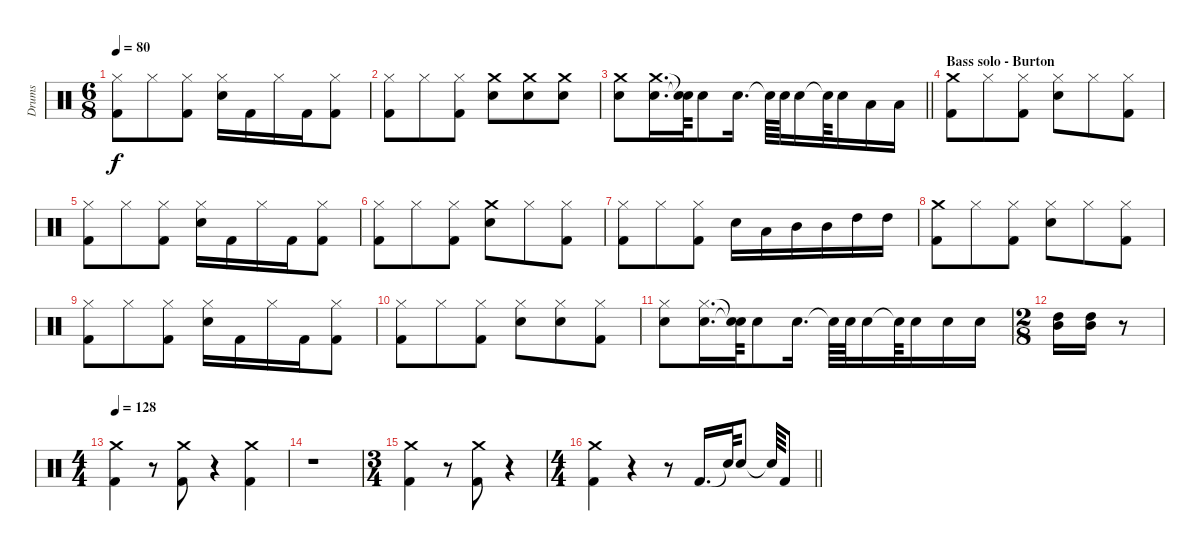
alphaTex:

\track ("Drums" "Drums") {instrument percussion}
\staff {score}
\articulation defaults
\ts (6 8)
\tempo 80
\clef neutral
\ks c
("Hi-Hat (closed)" "Kick (hit) 2").8{dy f} "Hi-Hat (closed)".8 ("Kick (hit) 2" "Hi-Hat (closed)").8 ("Snare (hit) 2" "Hi-Hat (closed)").16 "Kick (hit) 2".16 "Hi-Hat (closed)".16 "Kick (hit) 2".16 ("Kick (hit) 2" "Hi-Hat (closed)").8 |
("Hi-Hat (closed)" "Kick (hit) 2").8 "Hi-Hat (closed)".8 ("Kick (hit) 2" "Hi-Hat (closed)").8 ("Crash medium (hit)" "Snare (hit) 2").8 ("Crash medium (hit)" "Snare (hit) 2").8 ("Crash medium (hit)" "Snare (hit) 2").8 |
\barLineRight lightlight
("Snare (hit) 2" "Crash medium (hit)").8 ("Snare (hit) 2" "Crash medium (hit)").16{d} ("Snare (hit)"{t} "Snare (hit)"{t}).64 "Snare (hit) 2".8 "Snare (hit) 2".16{d} "Snare (hit)"{t}.64 "Snare (hit) 2".64 "Snare (hit) 2".16 "Snare (hit)"{t}.64 "Snare (hit) 2".16 "Low Tom (hit)".16 "Low Tom (hit)".16 |
\section ("" "Bass solo - Burton")
("Kick (hit) 2" "Crash medium (hit)").8 "Hi-Hat (closed)".8 ("Kick (hit) 2" "Hi-Hat (closed)").8 ("Snare (hit) 2" "Hi-Hat (closed)").8 "Hi-Hat (closed)".8 ("Kick (hit) 2" "Hi-Hat (closed)").8 |
("Hi-Hat (closed)" "Kick (hit) 2").8 "Hi-Hat (closed)".8 ("Kick (hit) 2" "Hi-Hat (closed)").8 ("Snare (hit) 2" "Hi-Hat (closed)").16 "Kick (hit) 2".16 "Hi-Hat (closed)".16 "Kick (hit) 2".16 ("Kick (hit) 2" "Hi-Hat (closed)").8 |
("Hi-Hat (closed)" "Kick (hit) 2").8 "Hi-Hat (closed)".8 ("Hi-Hat (closed)" "Kick (hit) 2").8 ("Crash medium (hit)" "Snare (hit) 2").8 "Hi-Hat (closed)".8 ("Hi-Hat (closed)" "Kick (hit) 2").8 |
("Hi-Hat (closed)" "Kick (hit) 2").8 "Hi-Hat (closed)".8 ("Kick (hit) 2" "Hi-Hat (closed)").8 "Snare (hit) 2".16 "Low Tom (hit)".16 "Mid Tom (hit)".16 "Mid Tom (hit)".16 "High Tom (hit)".16 "High Tom (hit)".16 |
("Kick (hit) 2" "Crash medium (hit)").8 "Hi-Hat (closed)".8 ("Kick (hit) 2" "Hi-Hat (closed)").8 ("Snare (hit) 2" "Hi-Hat (closed)").8 "Hi-Hat (closed)".8 ("Kick (hit) 2" "Hi-Hat (closed)").8 |
("Hi-Hat (closed)" "Kick (hit) 2").8 "Hi-Hat (closed)".8 ("Kick (hit) 2" "Hi-Hat (closed)").8 ("Snare (hit) 2" "Hi-Hat (closed)").16 "Kick (hit) 2".16 "Hi-Hat (closed)".16 "Kick (hit) 2".16 ("Kick (hit) 2" "Hi-Hat (closed)").8 |
("Kick (hit) 2" "Hi-Hat (closed)").8 "Hi-Hat (closed)".8 ("Kick (hit) 2" "Hi-Hat (closed)").8 ("Snare (hit) 2" "Hi-Hat (closed)").8 ("Hi-Hat (closed)" "Snare (hit) 2").8 ("Kick (hit) 2" "Hi-Hat (closed)").8 |
("Hi-Hat (closed)" "Snare (hit) 2").8 ("Hi-Hat (closed)" "Snare (hit) 2").16{d} ("Snare (hit)"{t} "Snare (hit)"{t}).64 "Snare (hit) 2".8 "Snare (hit) 2".16{d} "Snare (hit)"{t}.64 "Snare (hit) 2".64 "Snare (hit) 2".16 "Snare (hit)"{t}.64 "Snare (hit) 2".16 "Snare (hit) 2".16 "Snare (hit) 2".16 |
\ts (2 8)
("High Tom (hit)" "Mid Tom (hit)").16 ("High Tom (hit)" "Mid Tom (hit)").16 r.8 |
\ts (4 4)
\tempo 128
("Kick (hit) 2" "Crash medium (hit)").4 r.8 ("Kick (hit) 2" "Crash medium (hit)").8 r.4 ("Kick (hit) 2" "Crash medium (hit)").4 |
r.1 |
\ts (3 4)
("Kick (hit) 2" "Crash medium (hit)").4 r.8 ("Kick (hit) 2" "Crash medium (hit)").8 r.4 |
\ts (4 4)
\barLineRight lightlight
("Kick (hit) 2" "Crash medium (hit)").4 r.4 r.8 "Kick (hit) 2".16{d} "Snare (hit)"{t}.64 "Snare (hit) 2".8 "Snare (hit)"{t}.64 "Kick (hit) 2".8
